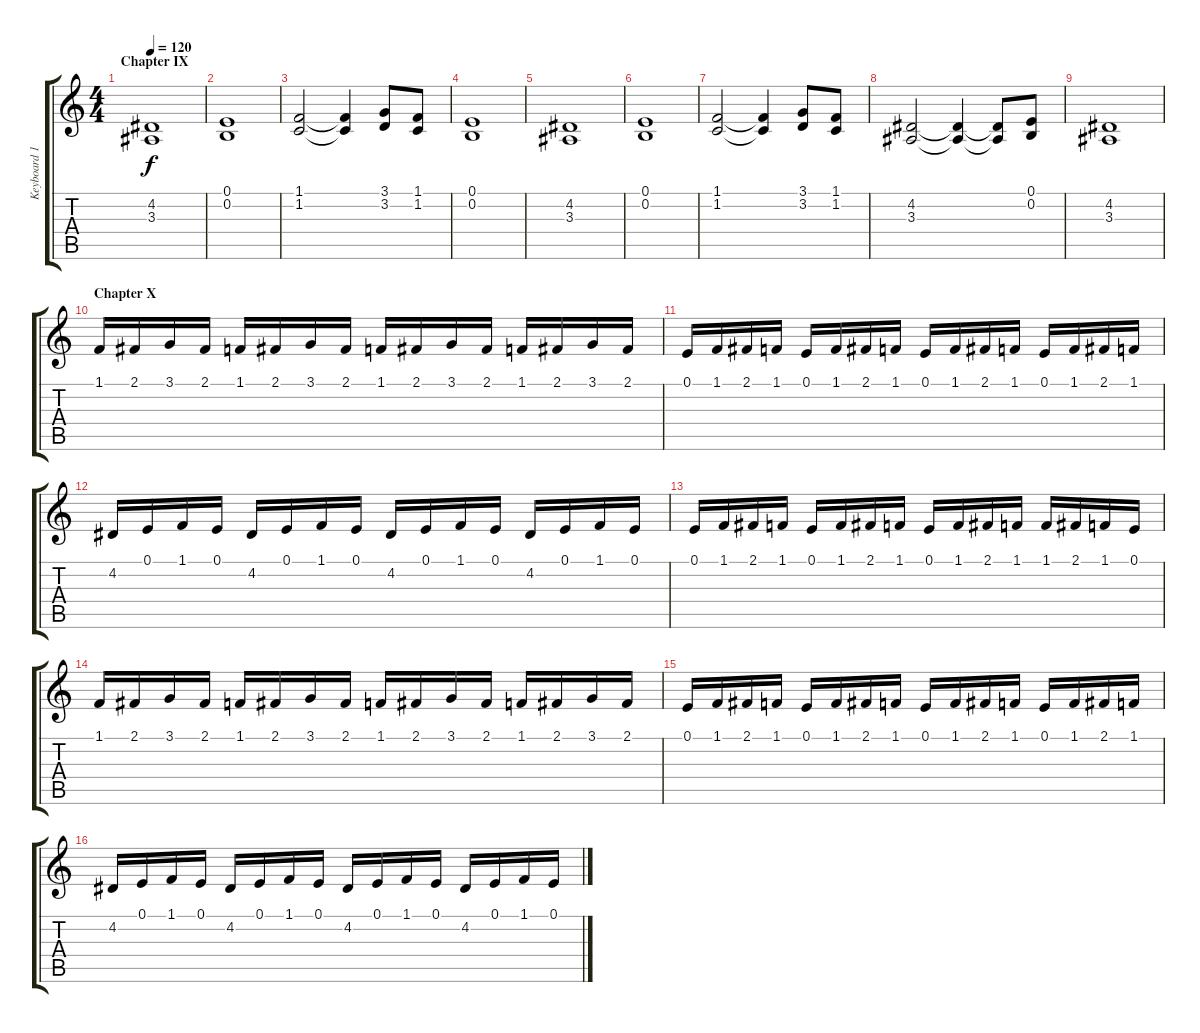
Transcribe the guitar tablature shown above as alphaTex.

\track ("Keyboard 1 (Organ)" "Keyboard 1") {instrument churchorgan}
\staff {score tabs}
\tuning (E4 B3 G3 D3 A2 E2) {hide}
\ts (4 4)
\section ("" "Chapter IX")
\tempo 120
\clef g2
\ks c
(4.2 3.3).1{dy f} |
(0.1 0.2).1 |
(1.1 1.2).2 (1.1{t} 1.2{t}).4 (3.1 3.2).8 (1.1 1.2).8 |
(0.1 0.2).1 |
(4.2 3.3).1 |
(0.1 0.2).1 |
(1.1 1.2).2 (1.1{t} 1.2{t}).4 (3.1 3.2).8 (1.1 1.2).8 |
(4.2 3.3).2 (4.2{t} 3.3{t}).4 (4.2{t} 3.3{t}).8 (0.1 0.2).8 |
(4.2 3.3).1 |
\section ("" "Chapter X")
1.1.16 2.1.16 3.1.16 2.1.16 1.1.16 2.1.16 3.1.16 2.1.16 1.1.16 2.1.16 3.1.16 2.1.16 1.1.16 2.1.16 3.1.16 2.1.16 |
0.1.16 1.1.16 2.1.16 1.1.16 0.1.16 1.1.16 2.1.16 1.1.16 0.1.16 1.1.16 2.1.16 1.1.16 0.1.16 1.1.16 2.1.16 1.1.16 |
4.2.16 0.1.16 1.1.16 0.1.16 4.2.16 0.1.16 1.1.16 0.1.16 4.2.16 0.1.16 1.1.16 0.1.16 4.2.16 0.1.16 1.1.16 0.1.16 |
0.1.16 1.1.16 2.1.16 1.1.16 0.1.16 1.1.16 2.1.16 1.1.16 0.1.16 1.1.16 2.1.16 1.1.16 1.1.16 2.1.16 1.1.16 0.1.16 |
1.1.16 2.1.16 3.1.16 2.1.16 1.1.16 2.1.16 3.1.16 2.1.16 1.1.16 2.1.16 3.1.16 2.1.16 1.1.16 2.1.16 3.1.16 2.1.16 |
0.1.16 1.1.16 2.1.16 1.1.16 0.1.16 1.1.16 2.1.16 1.1.16 0.1.16 1.1.16 2.1.16 1.1.16 0.1.16 1.1.16 2.1.16 1.1.16 |
4.2.16 0.1.16 1.1.16 0.1.16 4.2.16 0.1.16 1.1.16 0.1.16 4.2.16 0.1.16 1.1.16 0.1.16 4.2.16 0.1.16 1.1.16 0.1.16
